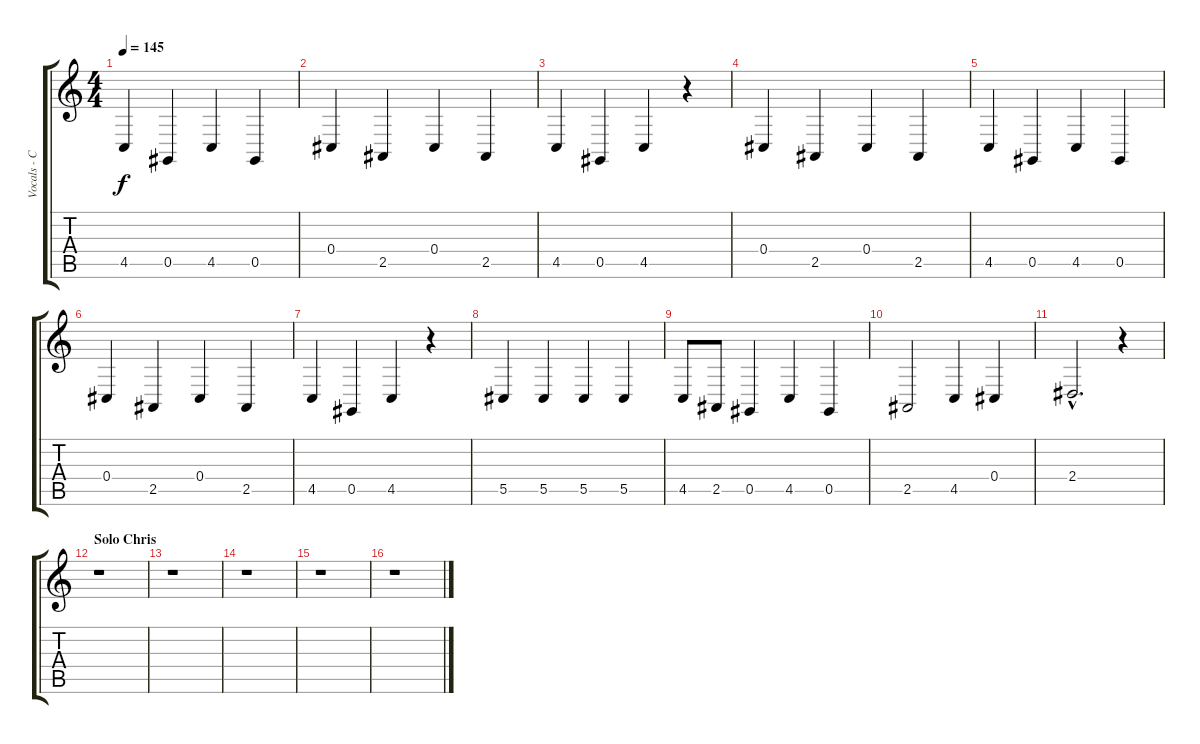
\track ("Vocals - Chris Bay" "Vocals - C") {instrument trumpet}
\staff {score tabs}
\tuning (Eb4 Bb3 Gb3 Db3 Ab2 Eb2) {hide}
\ts (4 4)
\tempo 145
\clef g2
\ks c
4.5.4{dy f} 0.5.4 4.5.4 0.5.4 |
0.4.4 2.5.4 0.4.4 2.5.4 |
4.5.4 0.5.4 4.5.4 r.4 |
0.4.4 2.5.4 0.4.4 2.5.4 |
4.5.4 0.5.4 4.5.4 0.5.4 |
0.4.4 2.5.4 0.4.4 2.5.4 |
4.5.4 0.5.4 4.5.4 r.4 |
5.5.4 5.5.4 5.5.4 5.5.4 |
4.5.8 2.5.8 0.5.4 4.5.4 0.5.4 |
2.5.2 4.5.4 0.4.4 |
2.4{hac}.2{d} r.4 |
\section ("" "Solo Chris")
r.1 |
r.1 |
r.1 |
r.1 |
r.1
